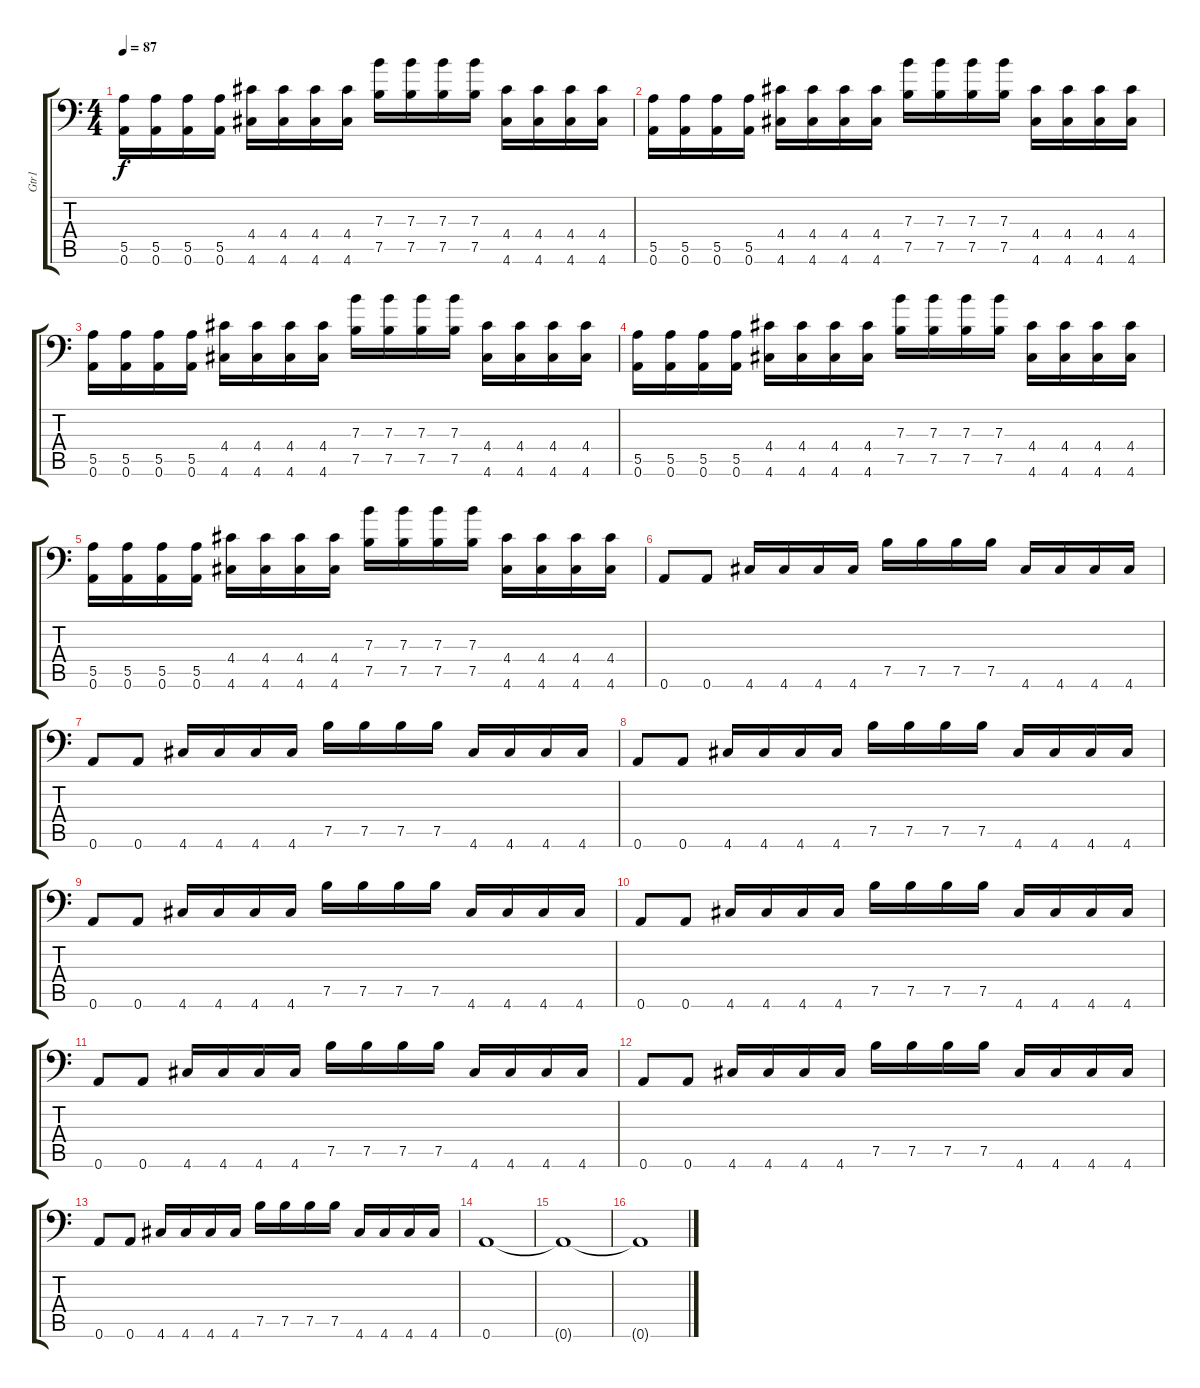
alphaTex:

\track ("Gtr1" "Gtr1") {instrument distortionguitar}
\staff {score tabs}
\tuning (Db4 A3 E3 A2 E2 A1) {hide}
\ts (4 4)
\tempo 87
\clef f4
\ks c
(5.5 0.6).16{dy f} (5.5 0.6).16 (5.5 0.6).16 (5.5 0.6).16 (4.4 4.6).16 (4.4 4.6).16 (4.4 4.6).16 (4.4 4.6).16 (7.3 7.5).16 (7.3 7.5).16 (7.3 7.5).16 (7.3 7.5).16 (4.4 4.6).16 (4.4 4.6).16 (4.4 4.6).16 (4.4 4.6).16 |
(5.5 0.6).16 (5.5 0.6).16 (5.5 0.6).16 (5.5 0.6).16 (4.4 4.6).16 (4.4 4.6).16 (4.4 4.6).16 (4.4 4.6).16 (7.3 7.5).16 (7.3 7.5).16 (7.3 7.5).16 (7.3 7.5).16 (4.4 4.6).16 (4.4 4.6).16 (4.4 4.6).16 (4.4 4.6).16 |
(5.5 0.6).16 (5.5 0.6).16 (5.5 0.6).16 (5.5 0.6).16 (4.4 4.6).16 (4.4 4.6).16 (4.4 4.6).16 (4.4 4.6).16 (7.3 7.5).16 (7.3 7.5).16 (7.3 7.5).16 (7.3 7.5).16 (4.4 4.6).16 (4.4 4.6).16 (4.4 4.6).16 (4.4 4.6).16 |
(5.5 0.6).16 (5.5 0.6).16 (5.5 0.6).16 (5.5 0.6).16 (4.4 4.6).16 (4.4 4.6).16 (4.4 4.6).16 (4.4 4.6).16 (7.3 7.5).16 (7.3 7.5).16 (7.3 7.5).16 (7.3 7.5).16 (4.4 4.6).16 (4.4 4.6).16 (4.4 4.6).16 (4.4 4.6).16 |
(5.5 0.6).16 (5.5 0.6).16 (5.5 0.6).16 (5.5 0.6).16 (4.4 4.6).16 (4.4 4.6).16 (4.4 4.6).16 (4.4 4.6).16 (7.3 7.5).16 (7.3 7.5).16 (7.3 7.5).16 (7.3 7.5).16 (4.4 4.6).16 (4.4 4.6).16 (4.4 4.6).16 (4.4 4.6).16 |
0.6.8 0.6.8 4.6.16 4.6.16 4.6.16 4.6.16 7.5.16 7.5.16 7.5.16 7.5.16 4.6.16 4.6.16 4.6.16 4.6.16 |
0.6.8 0.6.8 4.6.16 4.6.16 4.6.16 4.6.16 7.5.16 7.5.16 7.5.16 7.5.16 4.6.16 4.6.16 4.6.16 4.6.16 |
0.6.8 0.6.8 4.6.16 4.6.16 4.6.16 4.6.16 7.5.16 7.5.16 7.5.16 7.5.16 4.6.16 4.6.16 4.6.16 4.6.16 |
0.6.8 0.6.8 4.6.16 4.6.16 4.6.16 4.6.16 7.5.16 7.5.16 7.5.16 7.5.16 4.6.16 4.6.16 4.6.16 4.6.16 |
0.6.8 0.6.8 4.6.16 4.6.16 4.6.16 4.6.16 7.5.16 7.5.16 7.5.16 7.5.16 4.6.16 4.6.16 4.6.16 4.6.16 |
0.6.8 0.6.8 4.6.16 4.6.16 4.6.16 4.6.16 7.5.16 7.5.16 7.5.16 7.5.16 4.6.16 4.6.16 4.6.16 4.6.16 |
0.6.8 0.6.8 4.6.16 4.6.16 4.6.16 4.6.16 7.5.16 7.5.16 7.5.16 7.5.16 4.6.16 4.6.16 4.6.16 4.6.16 |
0.6.8 0.6.8 4.6.16 4.6.16 4.6.16 4.6.16 7.5.16 7.5.16 7.5.16 7.5.16 4.6.16 4.6.16 4.6.16 4.6.16 |
0.6.1 |
0.6{t}.1 |
0.6{t}.1{volume 0}
